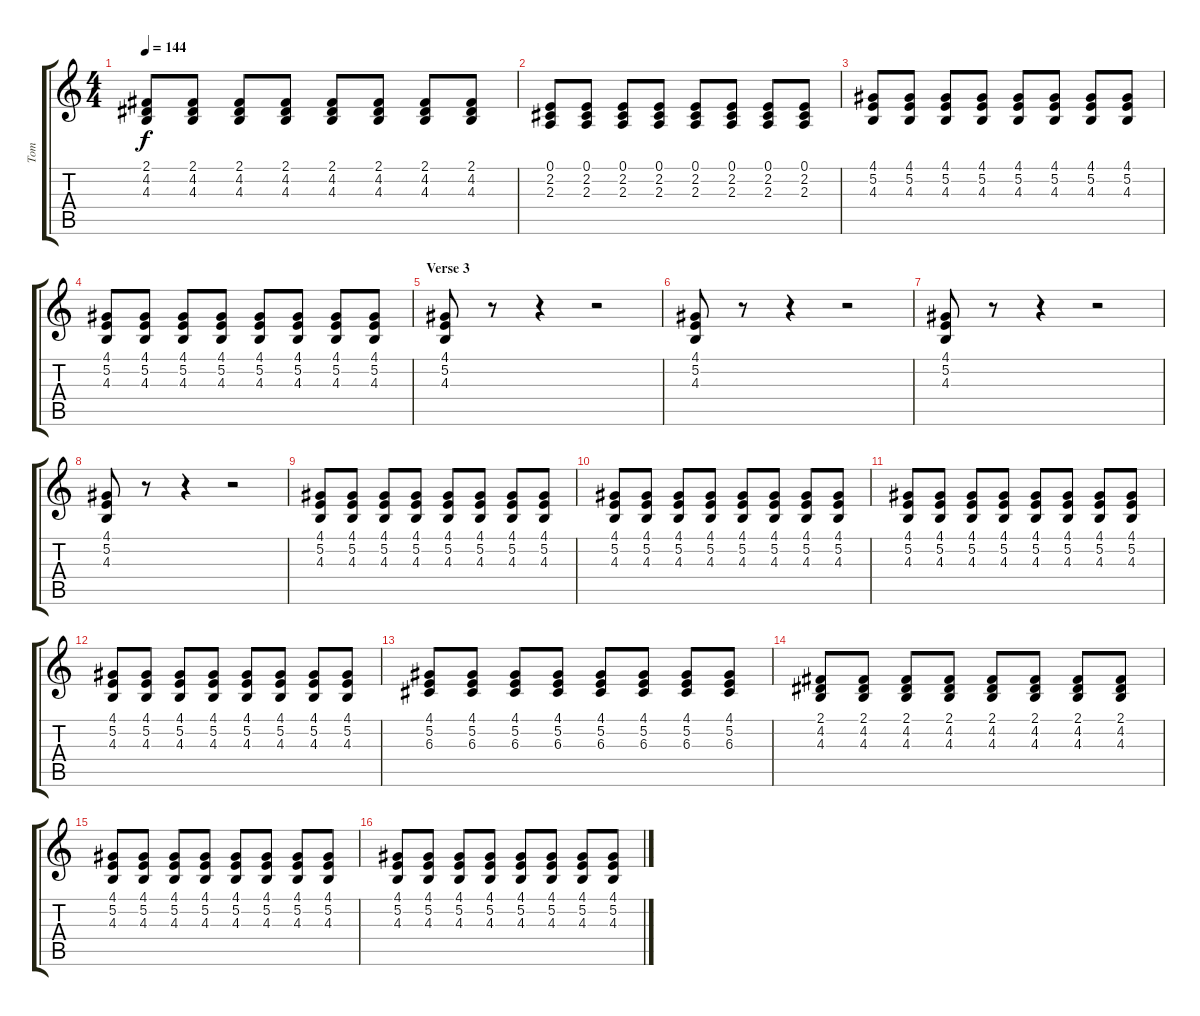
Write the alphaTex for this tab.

\track ("Tom" "Tom") {instrument brightacousticpiano}
\staff {score tabs}
\tuning (E4 B3 G3 D3 A2 E2) {hide}
\ts (4 4)
\tempo 144
\clef g2
\ks c
(2.1 4.2 4.3).8{dy f} (2.1 4.2 4.3).8 (2.1 4.2 4.3).8 (2.1 4.2 4.3).8 (2.1 4.2 4.3).8 (2.1 4.2 4.3).8 (2.1 4.2 4.3).8 (2.1 4.2 4.3).8 |
(0.1 2.2 2.3).8 (0.1 2.2 2.3).8 (0.1 2.2 2.3).8 (0.1 2.2 2.3).8 (0.1 2.2 2.3).8 (0.1 2.2 2.3).8 (0.1 2.2 2.3).8 (0.1 2.2 2.3).8 |
(4.1 5.2 4.3).8 (4.1 5.2 4.3).8 (4.1 5.2 4.3).8 (4.1 5.2 4.3).8 (4.1 5.2 4.3).8 (4.1 5.2 4.3).8 (4.1 5.2 4.3).8 (4.1 5.2 4.3).8 |
(4.1 5.2 4.3).8 (4.1 5.2 4.3).8 (4.1 5.2 4.3).8 (4.1 5.2 4.3).8 (4.1 5.2 4.3).8 (4.1 5.2 4.3).8 (4.1 5.2 4.3).8 (4.1 5.2 4.3).8 |
\section ("" "Verse 3")
(4.1 5.2 4.3).8 r.8 r.4 r.2 |
(4.1 5.2 4.3).8 r.8 r.4 r.2 |
(4.1 5.2 4.3).8 r.8 r.4 r.2 |
(4.1 5.2 4.3).8 r.8 r.4 r.2 |
(4.1 5.2 4.3).8 (4.1 5.2 4.3).8 (4.1 5.2 4.3).8 (4.1 5.2 4.3).8 (4.1 5.2 4.3).8 (4.1 5.2 4.3).8 (4.1 5.2 4.3).8 (4.1 5.2 4.3).8 |
(4.1 5.2 4.3).8 (4.1 5.2 4.3).8 (4.1 5.2 4.3).8 (4.1 5.2 4.3).8 (4.1 5.2 4.3).8 (4.1 5.2 4.3).8 (4.1 5.2 4.3).8 (4.1 5.2 4.3).8 |
(4.1 5.2 4.3).8 (4.1 5.2 4.3).8 (4.1 5.2 4.3).8 (4.1 5.2 4.3).8 (4.1 5.2 4.3).8 (4.1 5.2 4.3).8 (4.1 5.2 4.3).8 (4.1 5.2 4.3).8 |
(4.1 5.2 4.3).8 (4.1 5.2 4.3).8 (4.1 5.2 4.3).8 (4.1 5.2 4.3).8 (4.1 5.2 4.3).8 (4.1 5.2 4.3).8 (4.1 5.2 4.3).8 (4.1 5.2 4.3).8 |
(4.1 5.2 6.3).8 (4.1 5.2 6.3).8 (4.1 5.2 6.3).8 (4.1 5.2 6.3).8 (4.1 5.2 6.3).8 (4.1 5.2 6.3).8 (4.1 5.2 6.3).8 (4.1 5.2 6.3).8 |
(2.1 4.2 4.3).8 (2.1 4.2 4.3).8 (2.1 4.2 4.3).8 (2.1 4.2 4.3).8 (2.1 4.2 4.3).8 (2.1 4.2 4.3).8 (2.1 4.2 4.3).8 (2.1 4.2 4.3).8 |
(4.1 5.2 4.3).8 (4.1 5.2 4.3).8 (4.1 5.2 4.3).8 (4.1 5.2 4.3).8 (4.1 5.2 4.3).8 (4.1 5.2 4.3).8 (4.1 5.2 4.3).8 (4.1 5.2 4.3).8 |
(4.1 5.2 4.3).8 (4.1 5.2 4.3).8 (4.1 5.2 4.3).8 (4.1 5.2 4.3).8 (4.1 5.2 4.3).8 (4.1 5.2 4.3).8 (4.1 5.2 4.3).8 (4.1 5.2 4.3).8
